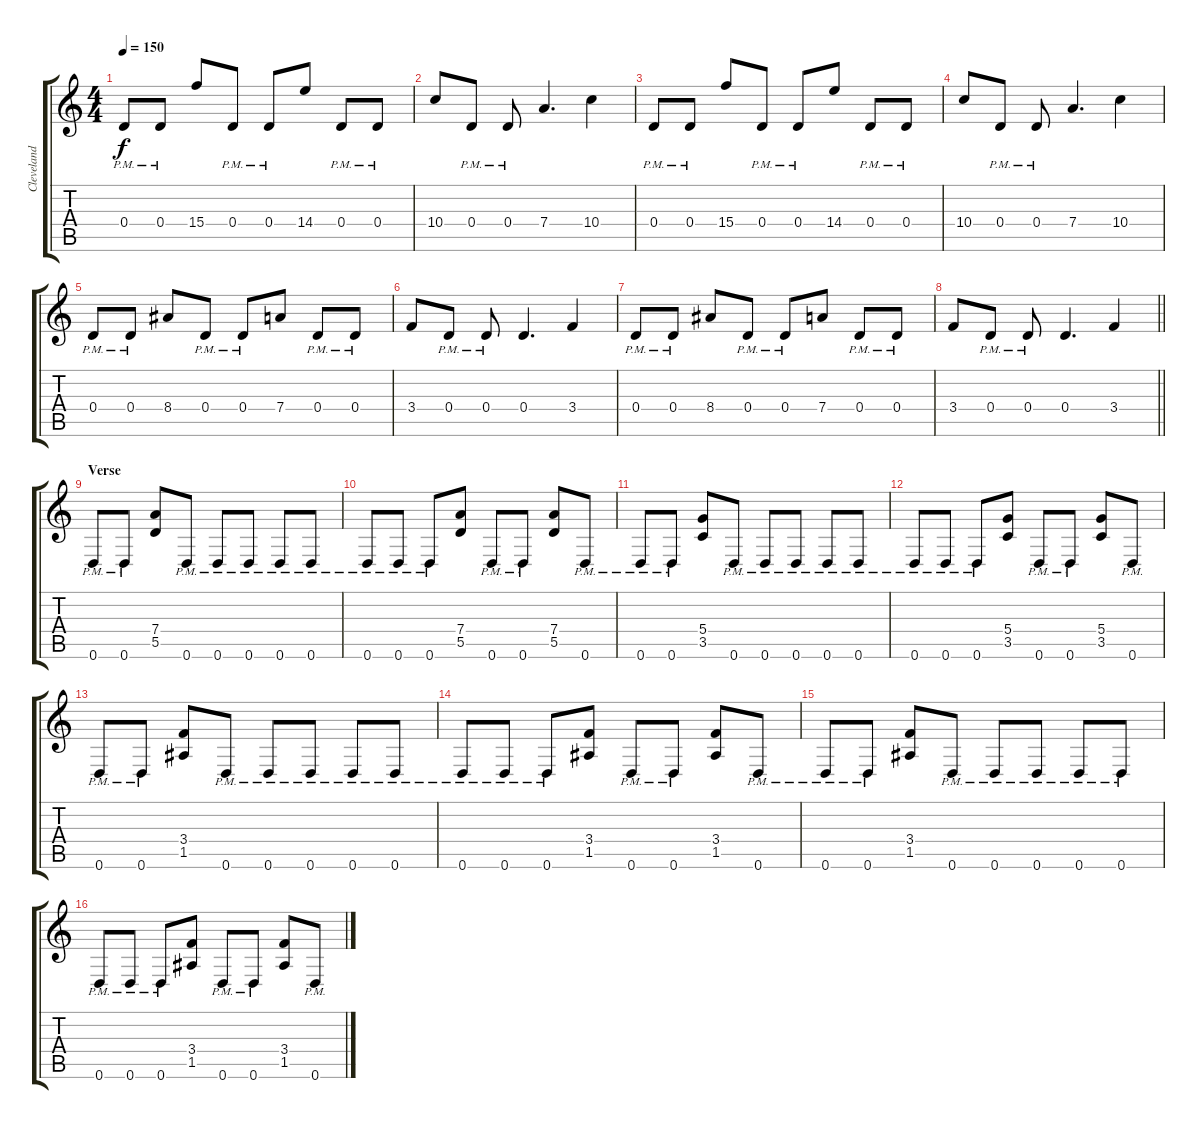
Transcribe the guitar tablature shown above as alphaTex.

\track ("Cleveland Stever" "Cleveland ") {instrument acousticguitarsteel}
\staff {score tabs}
\tuning (E4 B3 G3 D3 A2 D2) {hide}
\ts (4 4)
\tempo 150
\clef g2
\ks c
0.4{pm}.8{dy f volume 13 instrument overdrivenguitar} 0.4{pm}.8 15.4.8 0.4{pm}.8 0.4{pm}.8 14.4.8 0.4{pm}.8 0.4{pm}.8 |
10.4.8 0.4{pm}.8 0.4{pm}.8 7.4.4{d} 10.4.4 |
0.4{pm}.8{volume 13 instrument overdrivenguitar} 0.4{pm}.8 15.4.8 0.4{pm}.8 0.4{pm}.8 14.4.8 0.4{pm}.8 0.4{pm}.8 |
10.4.8 0.4{pm}.8 0.4{pm}.8 7.4.4{d} 10.4.4 |
0.4{pm}.8 0.4{pm}.8 8.4.8 0.4{pm}.8 0.4{pm}.8 7.4.8 0.4{pm}.8 0.4{pm}.8 |
3.4.8 0.4{pm}.8 0.4{pm}.8 0.4.4{d} 3.4.4 |
0.4{pm}.8 0.4{pm}.8 8.4.8 0.4{pm}.8 0.4{pm}.8 7.4.8 0.4{pm}.8 0.4{pm}.8 |
\barLineRight lightlight
3.4.8 0.4{pm}.8 0.4{pm}.8 0.4.4{d} 3.4.4 |
\section ("" "Verse")
0.6{pm}.8 0.6{pm}.8 (7.4 5.5).8 0.6{pm}.8 0.6{pm}.8 0.6{pm}.8 0.6{pm}.8 0.6{pm}.8 |
0.6{pm}.8 0.6{pm}.8 0.6{pm}.8 (7.4 5.5).8 0.6{pm}.8 0.6{pm}.8 (7.4 5.5).8 0.6{pm}.8 |
0.6{pm}.8 0.6{pm}.8 (5.4 3.5).8 0.6{pm}.8 0.6{pm}.8 0.6{pm}.8 0.6{pm}.8 0.6{pm}.8 |
0.6{pm}.8 0.6{pm}.8 0.6{pm}.8 (5.4 3.5).8 0.6{pm}.8 0.6{pm}.8 (5.4 3.5).8 0.6{pm}.8 |
0.6{pm}.8 0.6{pm}.8 (3.4 1.5).8 0.6{pm}.8 0.6{pm}.8 0.6{pm}.8 0.6{pm}.8 0.6{pm}.8 |
0.6{pm}.8 0.6{pm}.8 0.6{pm}.8 (3.4 1.5).8 0.6{pm}.8 0.6{pm}.8 (3.4 1.5).8 0.6{pm}.8 |
0.6{pm}.8 0.6{pm}.8 (3.4 1.5).8 0.6{pm}.8 0.6{pm}.8 0.6{pm}.8 0.6{pm}.8 0.6{pm}.8 |
0.6{pm}.8 0.6{pm}.8 0.6{pm}.8 (3.4 1.5).8 0.6{pm}.8 0.6{pm}.8 (3.4 1.5).8 0.6{pm}.8
